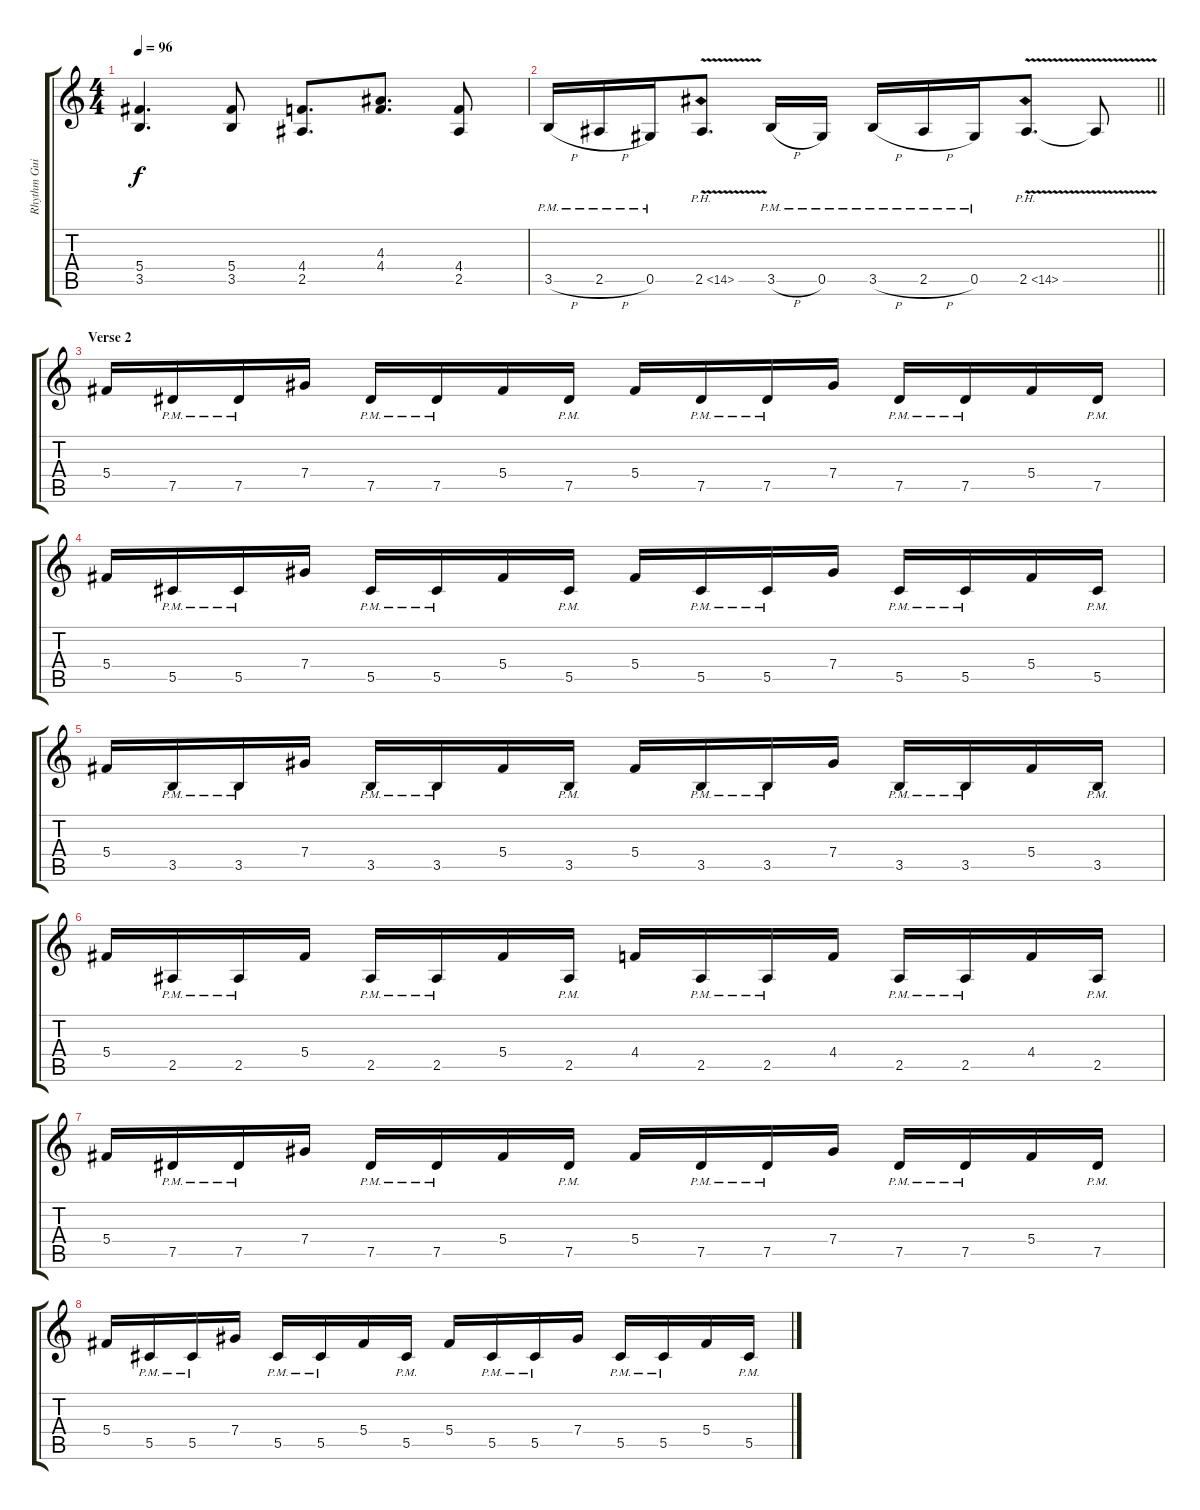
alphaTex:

\track ("Rhythm Guitar" "Rhythm Gui") {instrument distortionguitar}
\staff {score tabs}
\tuning (Eb4 Bb3 Gb3 Db3 Ab2 Eb2) {hide}
\ts (4 4)
\tempo 96
\clef g2
\ks c
(5.4 3.5).4{d dy f} (5.4 3.5).8 (4.4 2.5).8{d} (4.3 4.4).8{d} (4.4 2.5).8 |
\barLineRight lightlight
3.5{h pm}.16 2.5{h pm}.16 0.5{pm}.16 2.5{ph 12 v}.8{d} 3.5{h pm}.16 0.5{pm}.16 3.5{h pm}.16 2.5{h pm}.16 0.5{pm}.16 2.5{ph 12 v}.8{d} 2.5{t}.8 |
\section ("" "Verse 2")
5.4.16 7.5{pm}.16 7.5{pm}.16 7.4.16 7.5{pm}.16 7.5{pm}.16 5.4.16 7.5{pm}.16 5.4.16 7.5{pm}.16 7.5{pm}.16 7.4.16 7.5{pm}.16 7.5{pm}.16 5.4.16 7.5{pm}.16 |
5.4.16 5.5{pm}.16 5.5{pm}.16 7.4.16 5.5{pm}.16 5.5{pm}.16 5.4.16 5.5{pm}.16 5.4.16 5.5{pm}.16 5.5{pm}.16 7.4.16 5.5{pm}.16 5.5{pm}.16 5.4.16 5.5{pm}.16 |
5.4.16 3.5{pm}.16 3.5{pm}.16 7.4.16 3.5{pm}.16 3.5{pm}.16 5.4.16 3.5{pm}.16 5.4.16 3.5{pm}.16 3.5{pm}.16 7.4.16 3.5{pm}.16 3.5{pm}.16 5.4.16 3.5{pm}.16 |
5.4.16 2.5{pm}.16 2.5{pm}.16 5.4.16 2.5{pm}.16 2.5{pm}.16 5.4.16 2.5{pm}.16 4.4.16 2.5{pm}.16 2.5{pm}.16 4.4.16 2.5{pm}.16 2.5{pm}.16 4.4.16 2.5{pm}.16 |
5.4.16 7.5{pm}.16 7.5{pm}.16 7.4.16 7.5{pm}.16 7.5{pm}.16 5.4.16 7.5{pm}.16 5.4.16 7.5{pm}.16 7.5{pm}.16 7.4.16 7.5{pm}.16 7.5{pm}.16 5.4.16 7.5{pm}.16 |
5.4.16 5.5{pm}.16 5.5{pm}.16 7.4.16 5.5{pm}.16 5.5{pm}.16 5.4.16 5.5{pm}.16 5.4.16 5.5{pm}.16 5.5{pm}.16 7.4.16 5.5{pm}.16 5.5{pm}.16 5.4.16 5.5{pm}.16
